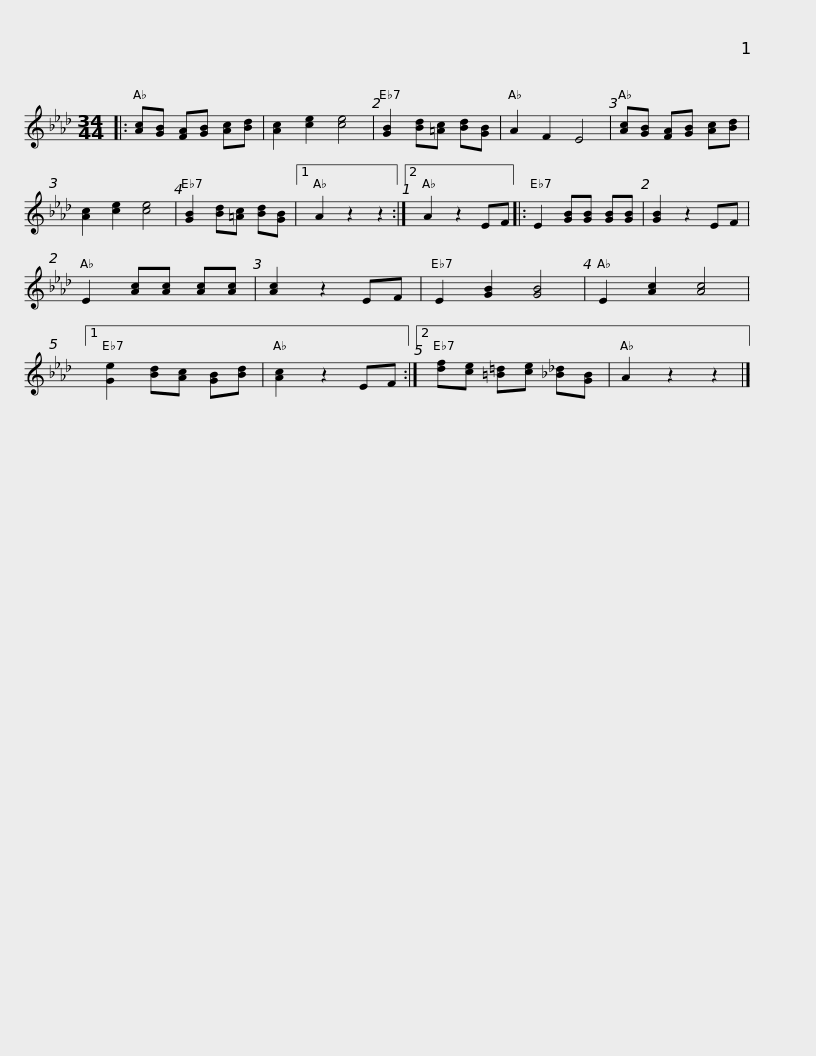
X:1
L:1/8
M:34/44
I:linebreak $
K:Ab
V:1 treble
V:1
|: [Ac][GB] [FA][GB] [Ac][Bd] | [Ac]2 [ce]2 [ce]4 | [GB]2 [Bd][=Ac] [Bd][GB] | A2 F2 E4 | [Ac][GB] [FA][GB] [Ac][Bd] | %5
 [Ac]2 [ce]2 [ce]4 | [GB]2 [Bd][=Ac] [Bd][GB] |1 A2 z2 z2 :|2$ A2 z2 EF |: E2 [GB][GB] [GB][GB] | %10
 [GB]2 z2 EF | E2 [Ac][Ac] [Ac][Ac] | [Ac]2 z2 EF | E2 [GB]2 [GB]4 | E2 [Ac]2 [Ac]4 |1 %15
 [Ge]2 [Bd][Ac] [GB][Bd] | [Ac]2 z2 EF :|2$ [df][ce] [=B=d][ce] [_B_d][GB] | A2 z2 z2 |] %19
